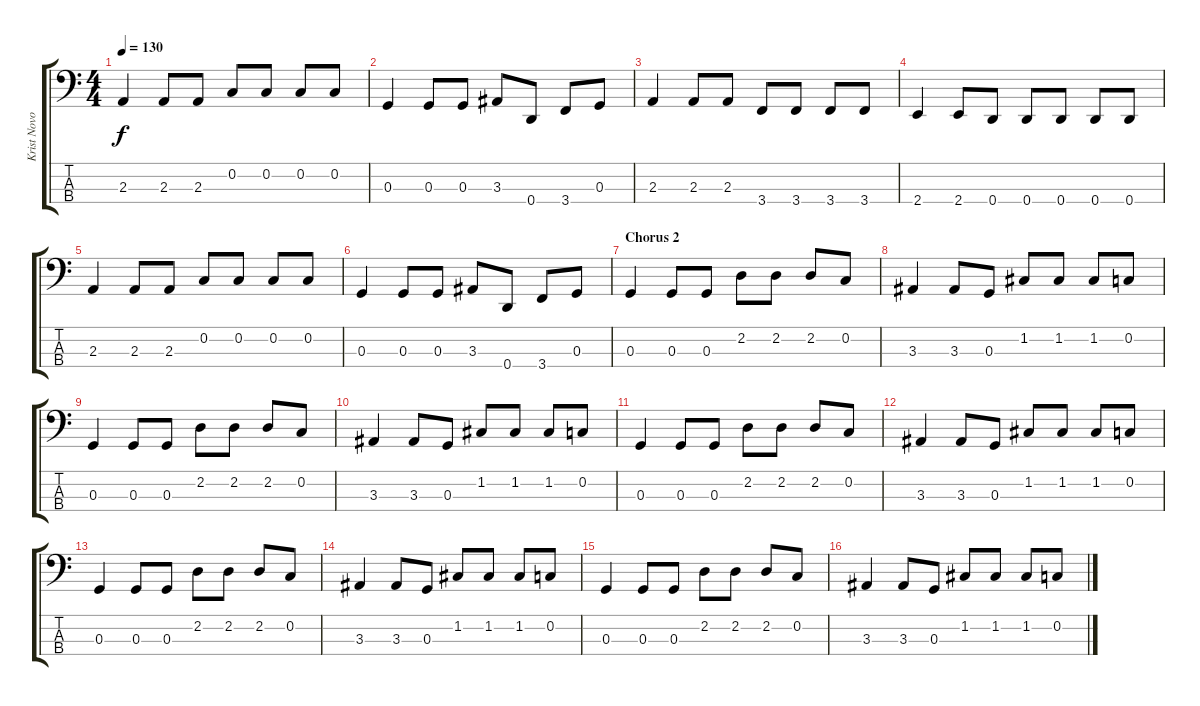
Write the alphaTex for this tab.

\track ("Krist Novoselic" "Krist Novo") {instrument electricbasspick}
\staff {score tabs}
\tuning (F2 C2 G1 D1) {hide}
\ts (4 4)
\tempo 130
\clef f4
\ks c
2.3.4{dy f} 2.3.8 2.3.8 0.2.8 0.2.8 0.2.8 0.2.8 |
0.3.4 0.3.8 0.3.8 3.3.8 0.4.8 3.4.8 0.3.8 |
2.3.4 2.3.8 2.3.8 3.4.8 3.4.8 3.4.8 3.4.8 |
2.4.4 2.4.8 0.4.8 0.4.8 0.4.8 0.4.8 0.4.8 |
2.3.4 2.3.8 2.3.8 0.2.8 0.2.8 0.2.8 0.2.8 |
0.3.4 0.3.8 0.3.8 3.3.8 0.4.8 3.4.8 0.3.8 |
\section ("" "Chorus 2")
0.3.4 0.3.8 0.3.8 2.2.8 2.2.8 2.2.8 0.2.8 |
3.3.4 3.3.8 0.3.8 1.2.8 1.2.8 1.2.8 0.2.8 |
0.3.4 0.3.8 0.3.8 2.2.8 2.2.8 2.2.8 0.2.8 |
3.3.4 3.3.8 0.3.8 1.2.8 1.2.8 1.2.8 0.2.8 |
0.3.4 0.3.8 0.3.8 2.2.8 2.2.8 2.2.8 0.2.8 |
3.3.4 3.3.8 0.3.8 1.2.8 1.2.8 1.2.8 0.2.8 |
0.3.4 0.3.8 0.3.8 2.2.8 2.2.8 2.2.8 0.2.8 |
3.3.4 3.3.8 0.3.8 1.2.8 1.2.8 1.2.8 0.2.8 |
0.3.4 0.3.8 0.3.8 2.2.8 2.2.8 2.2.8 0.2.8 |
3.3.4 3.3.8 0.3.8 1.2.8 1.2.8 1.2.8 0.2.8
